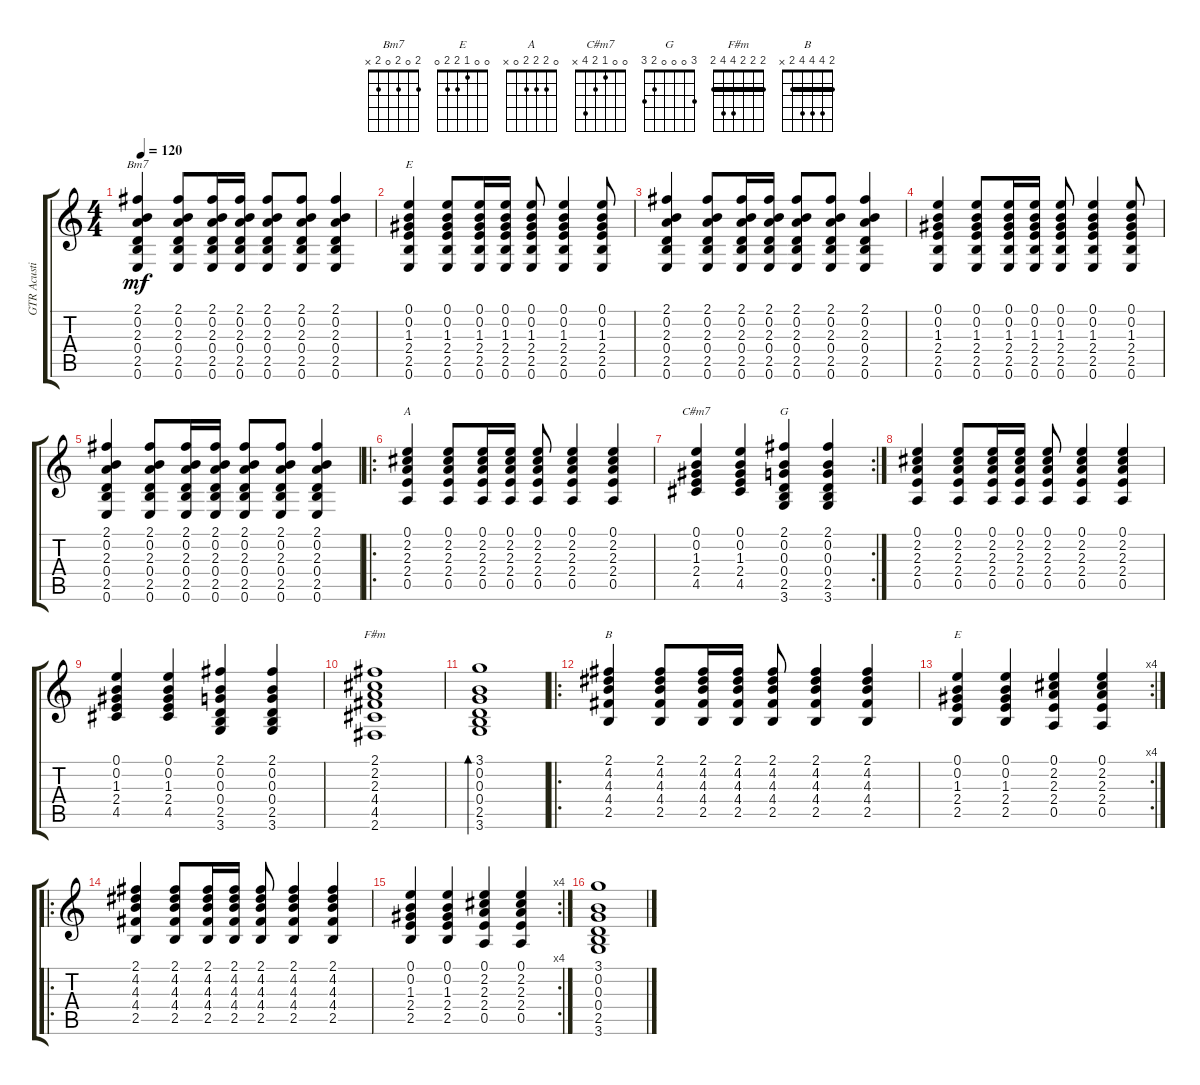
\track ("GTR Acustica" "GTR Acusti") {instrument acousticguitarsteel}
\staff {score tabs}
\tuning (E4 B3 G3 D3 A2 E2) {hide}
\chord ("Bm7" 2 0 2 0 2 x)
\chord ("E" 0 0 1 2 2 x)
\chord ("A" 0 2 2 2 0 x)
\chord ("C#m7" 0 0 1 2 4 x)
\chord ("G" 3 0 0 0 2 3)
\chord ("F#m" 2 2 2 4 4 2) {barre 2}
\chord ("B" 2 4 4 4 2 x) {barre 2}
\chord ("E" 0 0 1 2 2 0)
\ts (4 4)
\tempo 120
\clef g2
\ks c
(2.1 0.2 2.3 0.4 2.5 0.6).4{ch "Bm7" dy mf} (2.1 0.2 2.3 0.4 2.5 0.6).8 (2.1 0.2 2.3 0.4 2.5 0.6).16 (2.1 0.2 2.3 0.4 2.5 0.6).16 (2.1 0.2 2.3 0.4 2.5 0.6).8 (2.1 0.2 2.3 0.4 2.5 0.6).8 (2.1 0.2 2.3 0.4 2.5 0.6).4 |
(0.1 0.2 1.3 2.4 2.5 0.6).4{ch "E"} (0.1 0.2 1.3 2.4 2.5 0.6).8 (0.1 0.2 1.3 2.4 2.5 0.6).16 (0.1 0.2 1.3 2.4 2.5 0.6).16 (0.1 0.2 1.3 2.4 2.5 0.6).8 (0.1 0.2 1.3 2.4 2.5 0.6).4 (0.1 0.2 1.3 2.4 2.5 0.6).8 |
(2.1 0.2 2.3 0.4 2.5 0.6).4 (2.1 0.2 2.3 0.4 2.5 0.6).8 (2.1 0.2 2.3 0.4 2.5 0.6).16 (2.1 0.2 2.3 0.4 2.5 0.6).16 (2.1 0.2 2.3 0.4 2.5 0.6).8 (2.1 0.2 2.3 0.4 2.5 0.6).8 (2.1 0.2 2.3 0.4 2.5 0.6).4 |
(0.1 0.2 1.3 2.4 2.5 0.6).4 (0.1 0.2 1.3 2.4 2.5 0.6).8 (0.1 0.2 1.3 2.4 2.5 0.6).16 (0.1 0.2 1.3 2.4 2.5 0.6).16 (0.1 0.2 1.3 2.4 2.5 0.6).8 (0.1 0.2 1.3 2.4 2.5 0.6).4 (0.1 0.2 1.3 2.4 2.5 0.6).8 |
(2.1 0.2 2.3 0.4 2.5 0.6).4 (2.1 0.2 2.3 0.4 2.5 0.6).8 (2.1 0.2 2.3 0.4 2.5 0.6).16 (2.1 0.2 2.3 0.4 2.5 0.6).16 (2.1 0.2 2.3 0.4 2.5 0.6).8 (2.1 0.2 2.3 0.4 2.5 0.6).8 (2.1 0.2 2.3 0.4 2.5 0.6).4 |
\ro
(0.1 2.2 2.3 2.4 0.5).4{ch "A"} (0.1 2.2 2.3 2.4 0.5).8 (0.1 2.2 2.3 2.4 0.5).16 (0.1 2.2 2.3 2.4 0.5).16 (0.1 2.2 2.3 2.4 0.5).8 (0.1 2.2 2.3 2.4 0.5).4 (0.1 2.2 2.3 2.4 0.5).4 |
\rc 2
(0.1 0.2 1.3 2.4 4.5).4{ch "C#m7"} (0.1 0.2 1.3 2.4 4.5).4 (2.1 0.2 0.3 0.4 2.5 3.6).4{ch "G"} (2.1 0.2 0.3 0.4 2.5 3.6).4 |
(0.1 2.2 2.3 2.4 0.5).4 (0.1 2.2 2.3 2.4 0.5).8 (0.1 2.2 2.3 2.4 0.5).16 (0.1 2.2 2.3 2.4 0.5).16 (0.1 2.2 2.3 2.4 0.5).8 (0.1 2.2 2.3 2.4 0.5).4 (0.1 2.2 2.3 2.4 0.5).4 |
(0.1 0.2 1.3 2.4 4.5).4 (0.1 0.2 1.3 2.4 4.5).4 (2.1 0.2 0.3 0.4 2.5 3.6).4 (2.1 0.2 0.3 0.4 2.5 3.6).4 |
(2.1 2.2 2.3 4.4 4.5 2.6).1{ch "F#m"} |
(3.1 0.2 0.3 0.4 2.5 3.6).1{bd 60} |
\ro
(2.1 4.2 4.3 4.4 2.5).4{ch "B"} (2.1 4.2 4.3 4.4 2.5).8 (2.1 4.2 4.3 4.4 2.5).16 (2.1 4.2 4.3 4.4 2.5).16 (2.1 4.2 4.3 4.4 2.5).8 (2.1 4.2 4.3 4.4 2.5).4 (2.1 4.2 4.3 4.4 2.5).4 |
\rc 4
(0.1 0.2 1.3 2.4 2.5).4{ch "E"} (0.1 0.2 1.3 2.4 2.5).4 (0.1 2.2 2.3 2.4 0.5).4 (0.1 2.2 2.3 2.4 0.5).4 |
\ro
(2.1 4.2 4.3 4.4 2.5).4 (2.1 4.2 4.3 4.4 2.5).8 (2.1 4.2 4.3 4.4 2.5).16 (2.1 4.2 4.3 4.4 2.5).16 (2.1 4.2 4.3 4.4 2.5).8 (2.1 4.2 4.3 4.4 2.5).4 (2.1 4.2 4.3 4.4 2.5).4 |
\rc 4
(0.1 0.2 1.3 2.4 2.5).4 (0.1 0.2 1.3 2.4 2.5).4 (0.1 2.2 2.3 2.4 0.5).4 (0.1 2.2 2.3 2.4 0.5).4 |
(3.1 0.2 0.3 0.4 2.5 3.6).1
